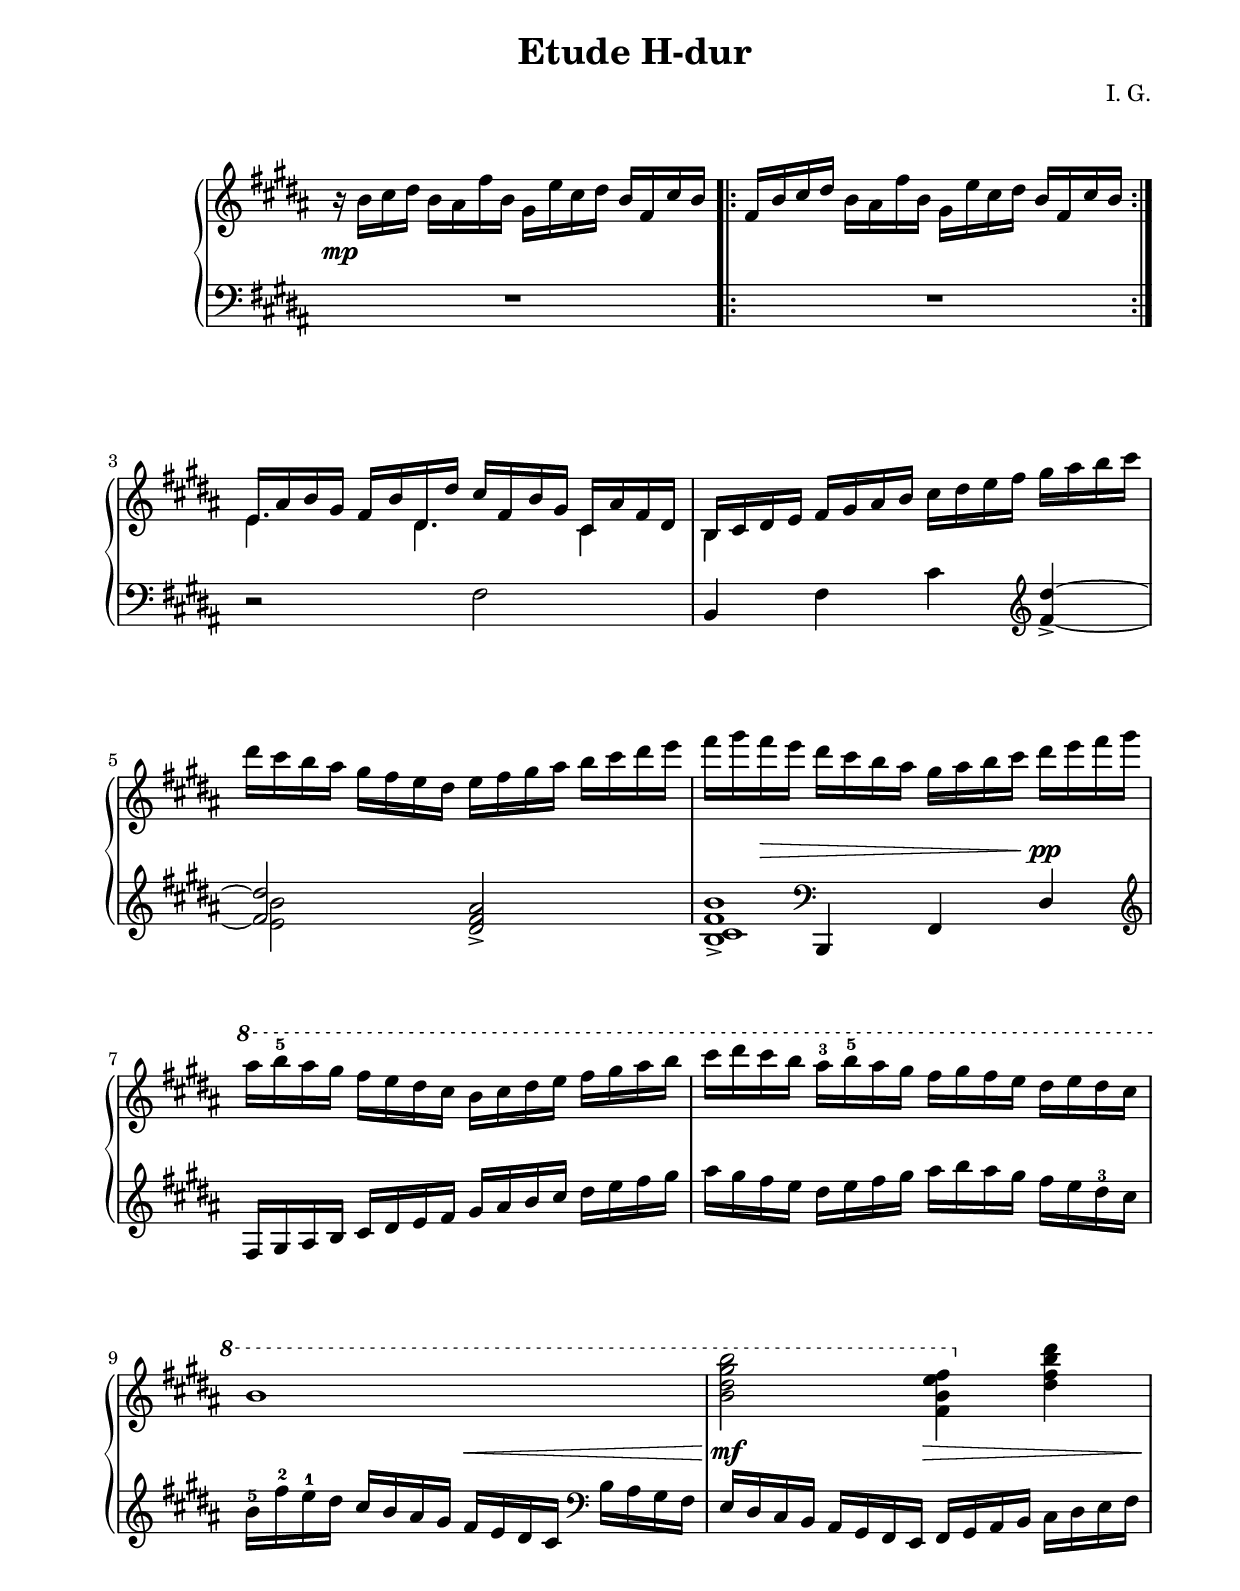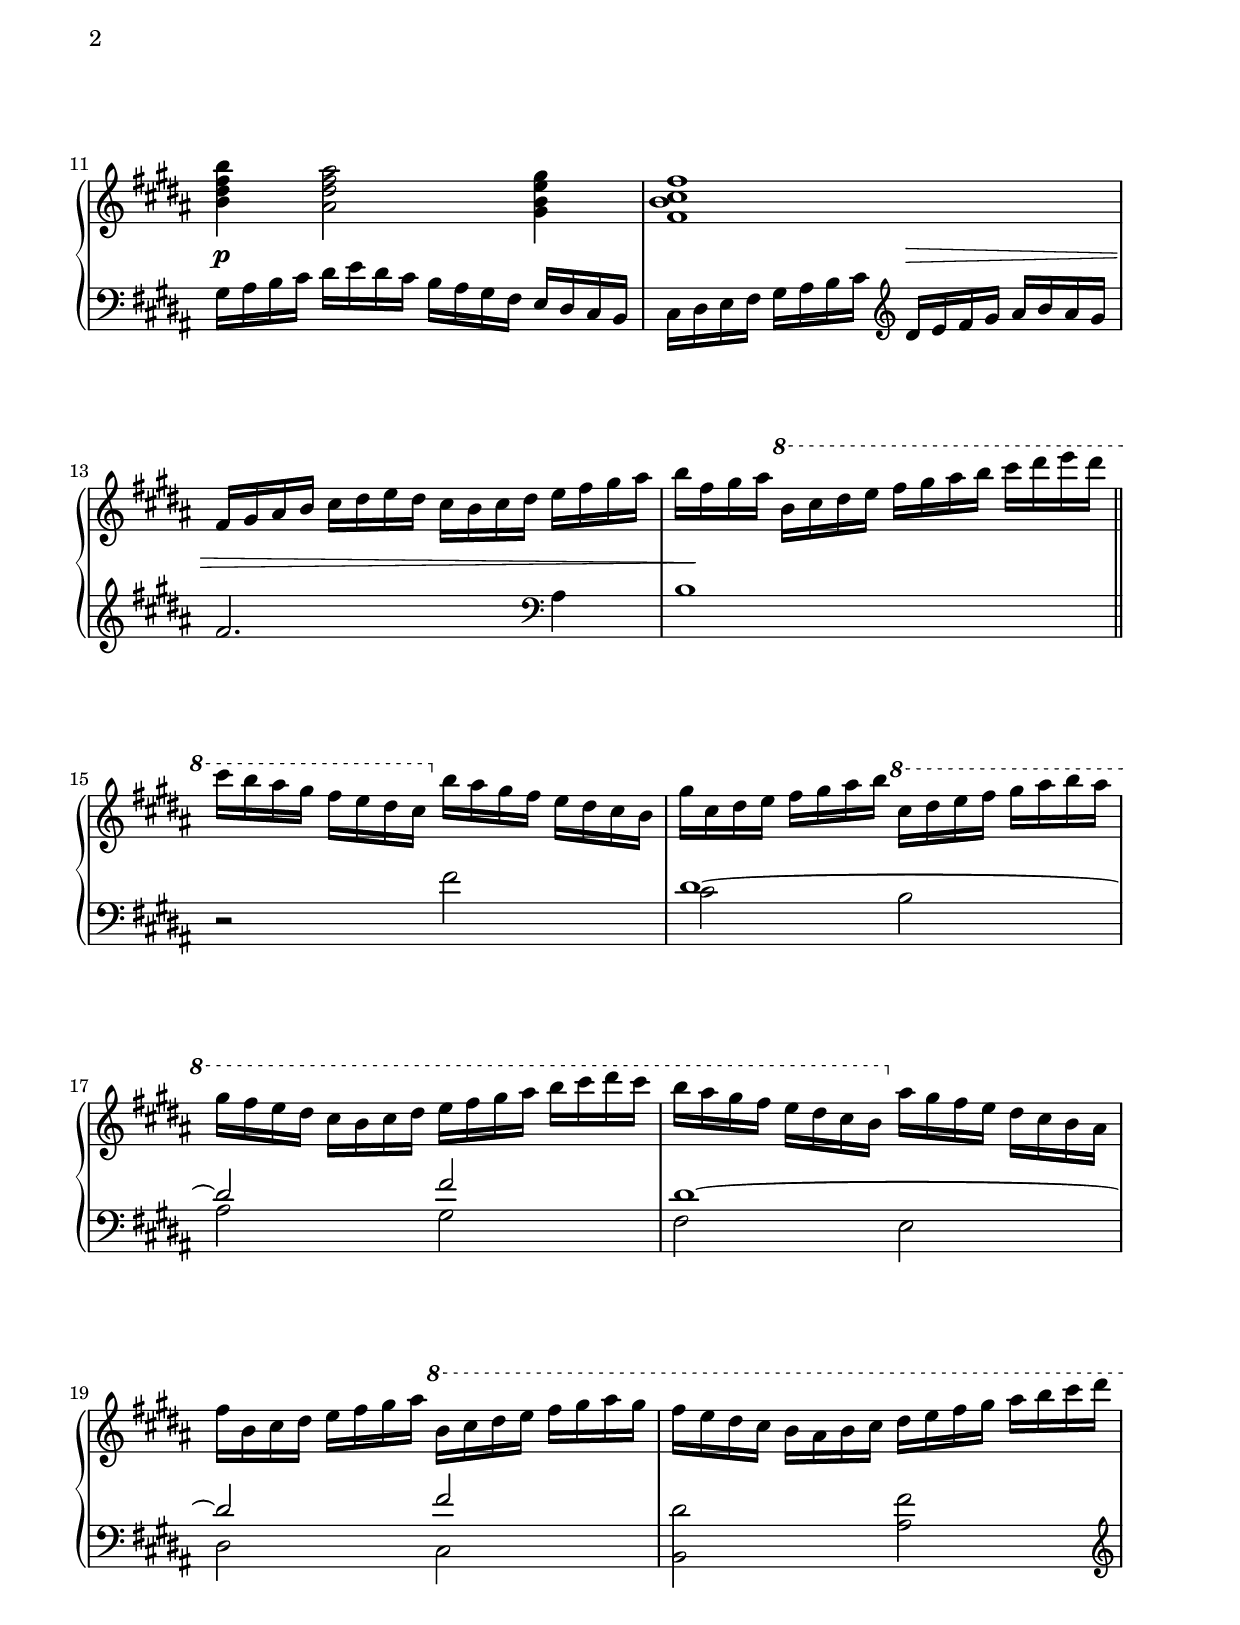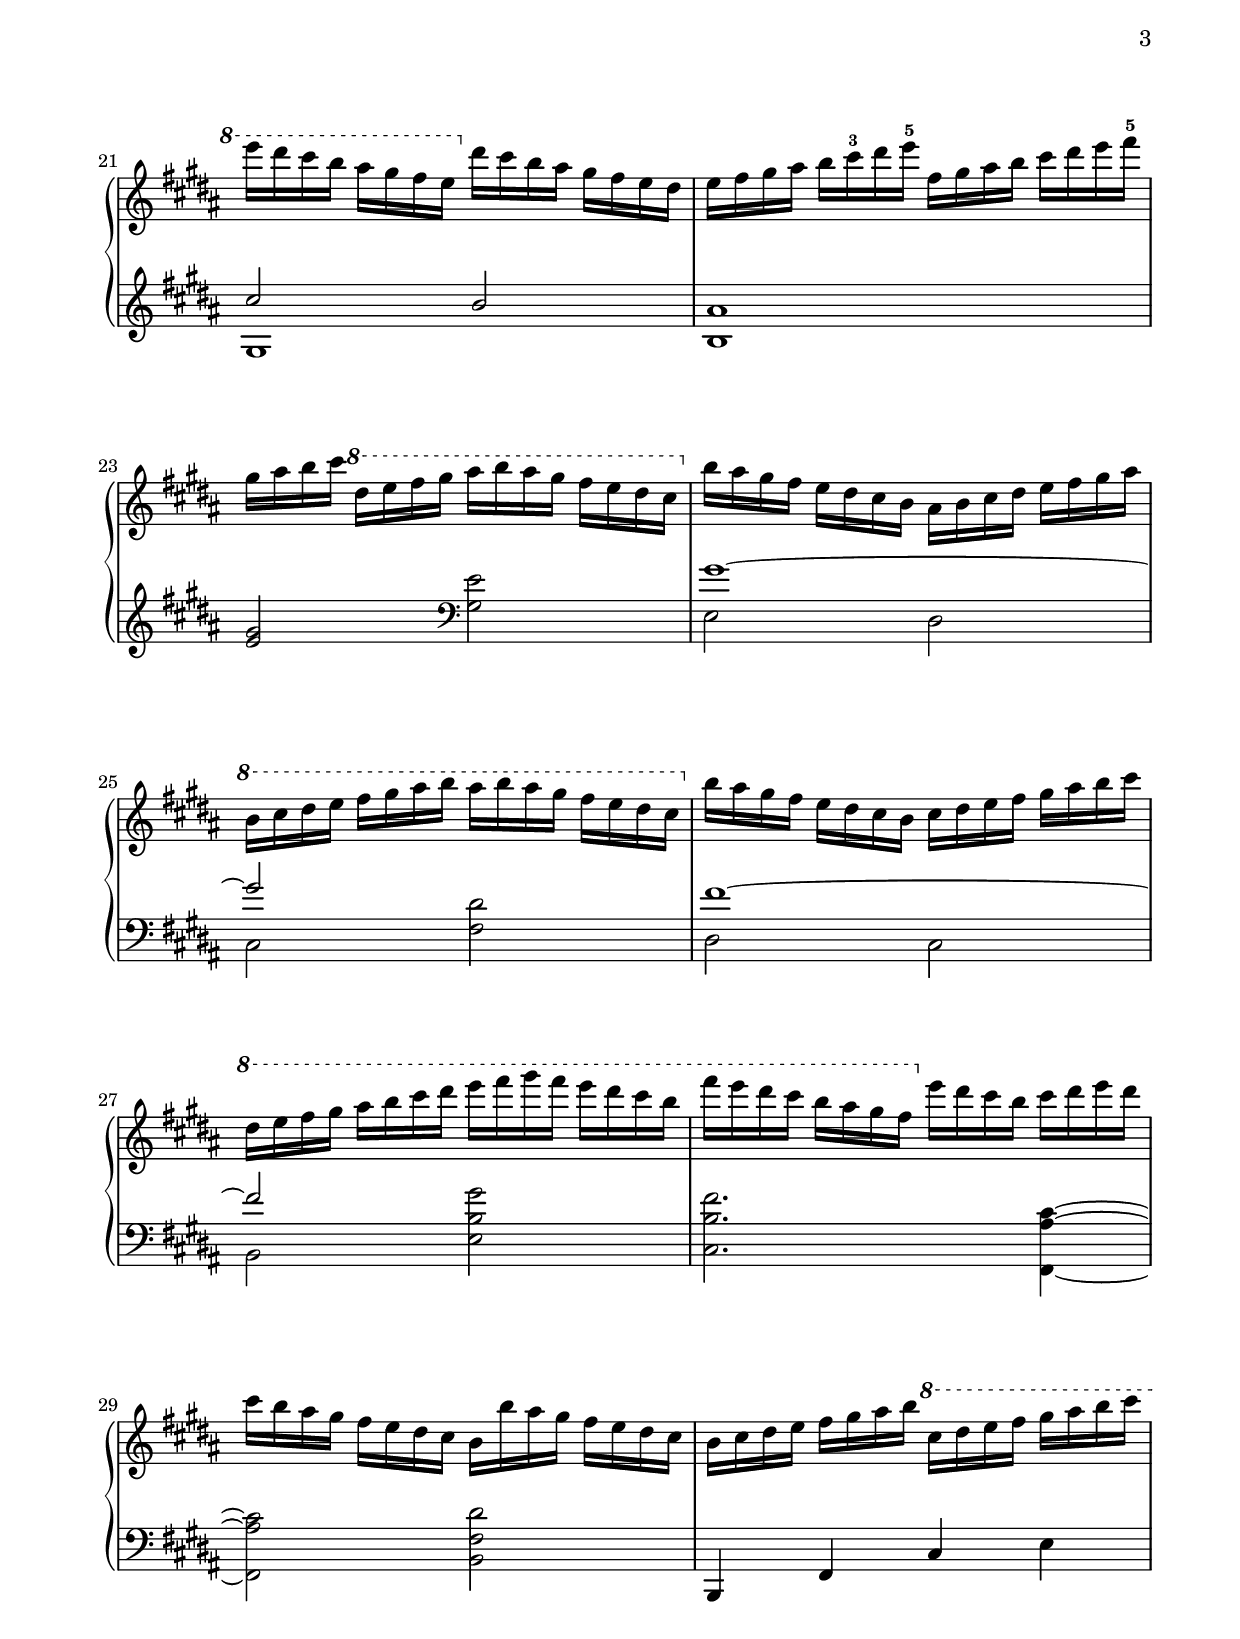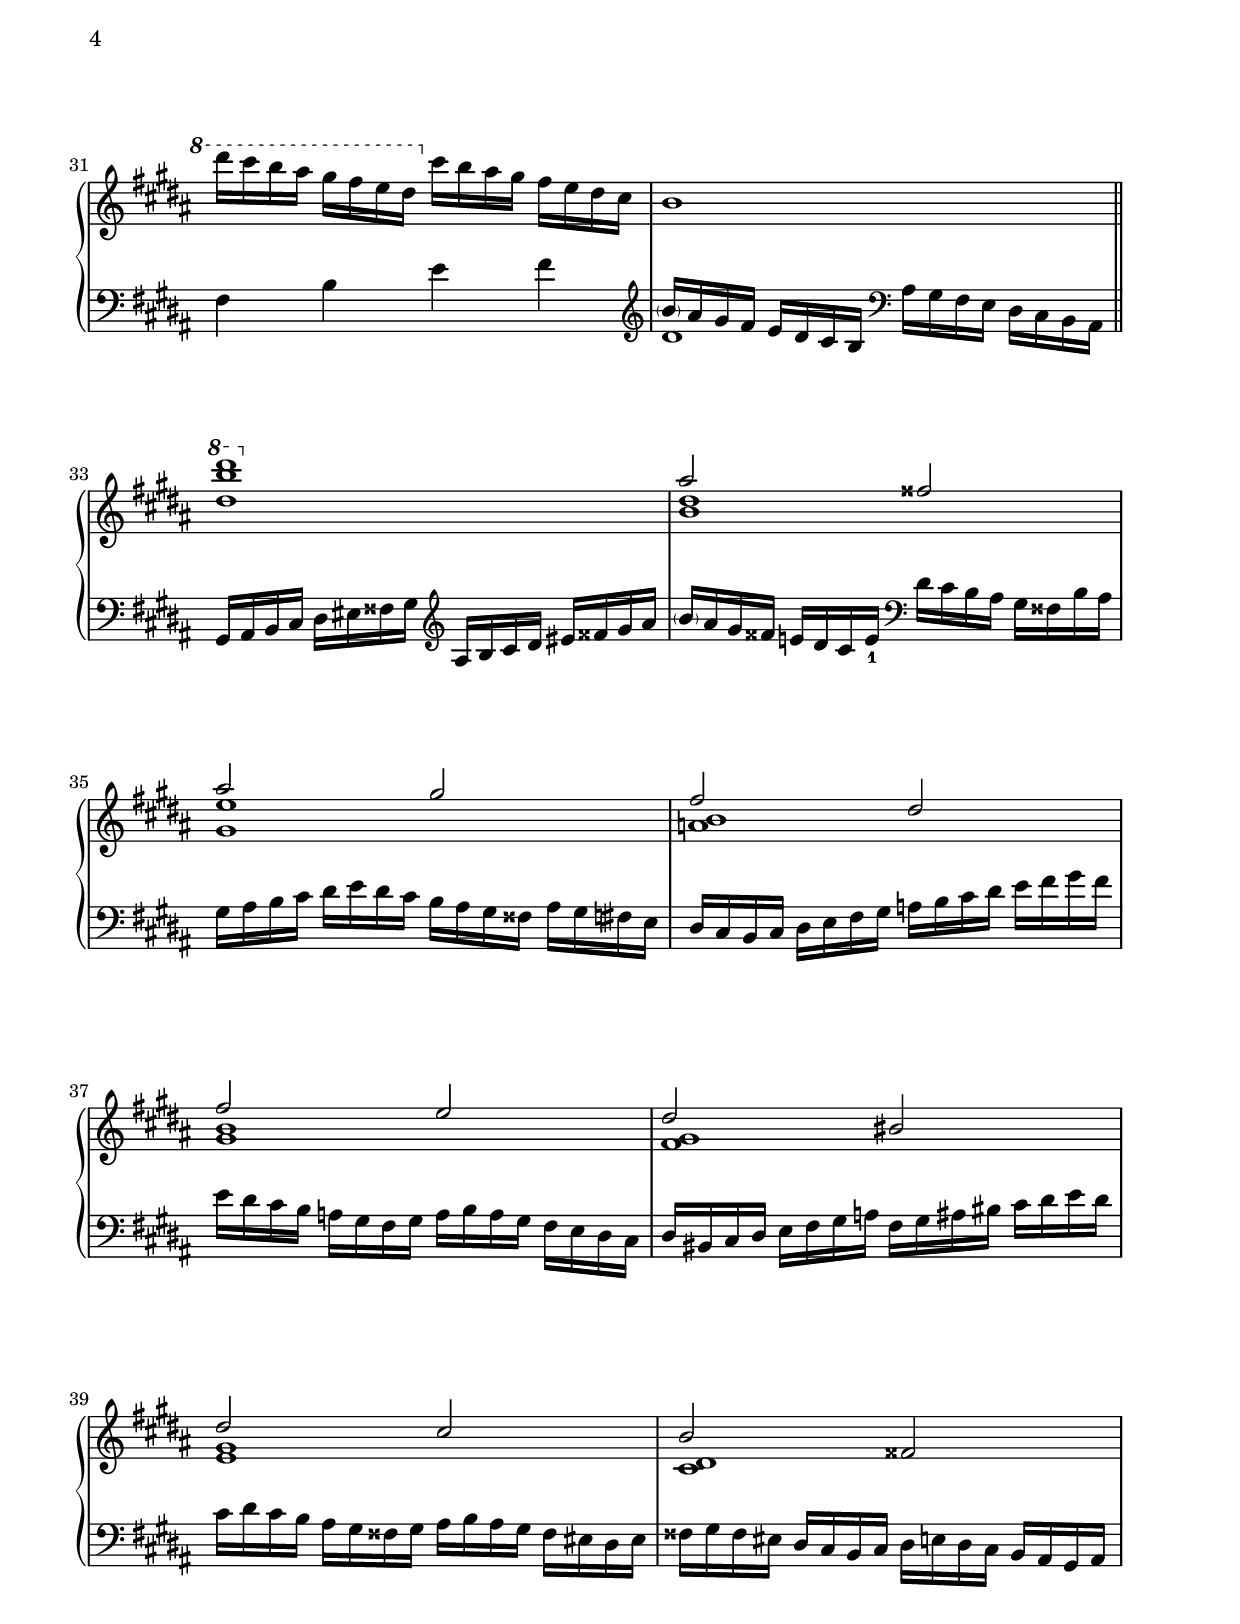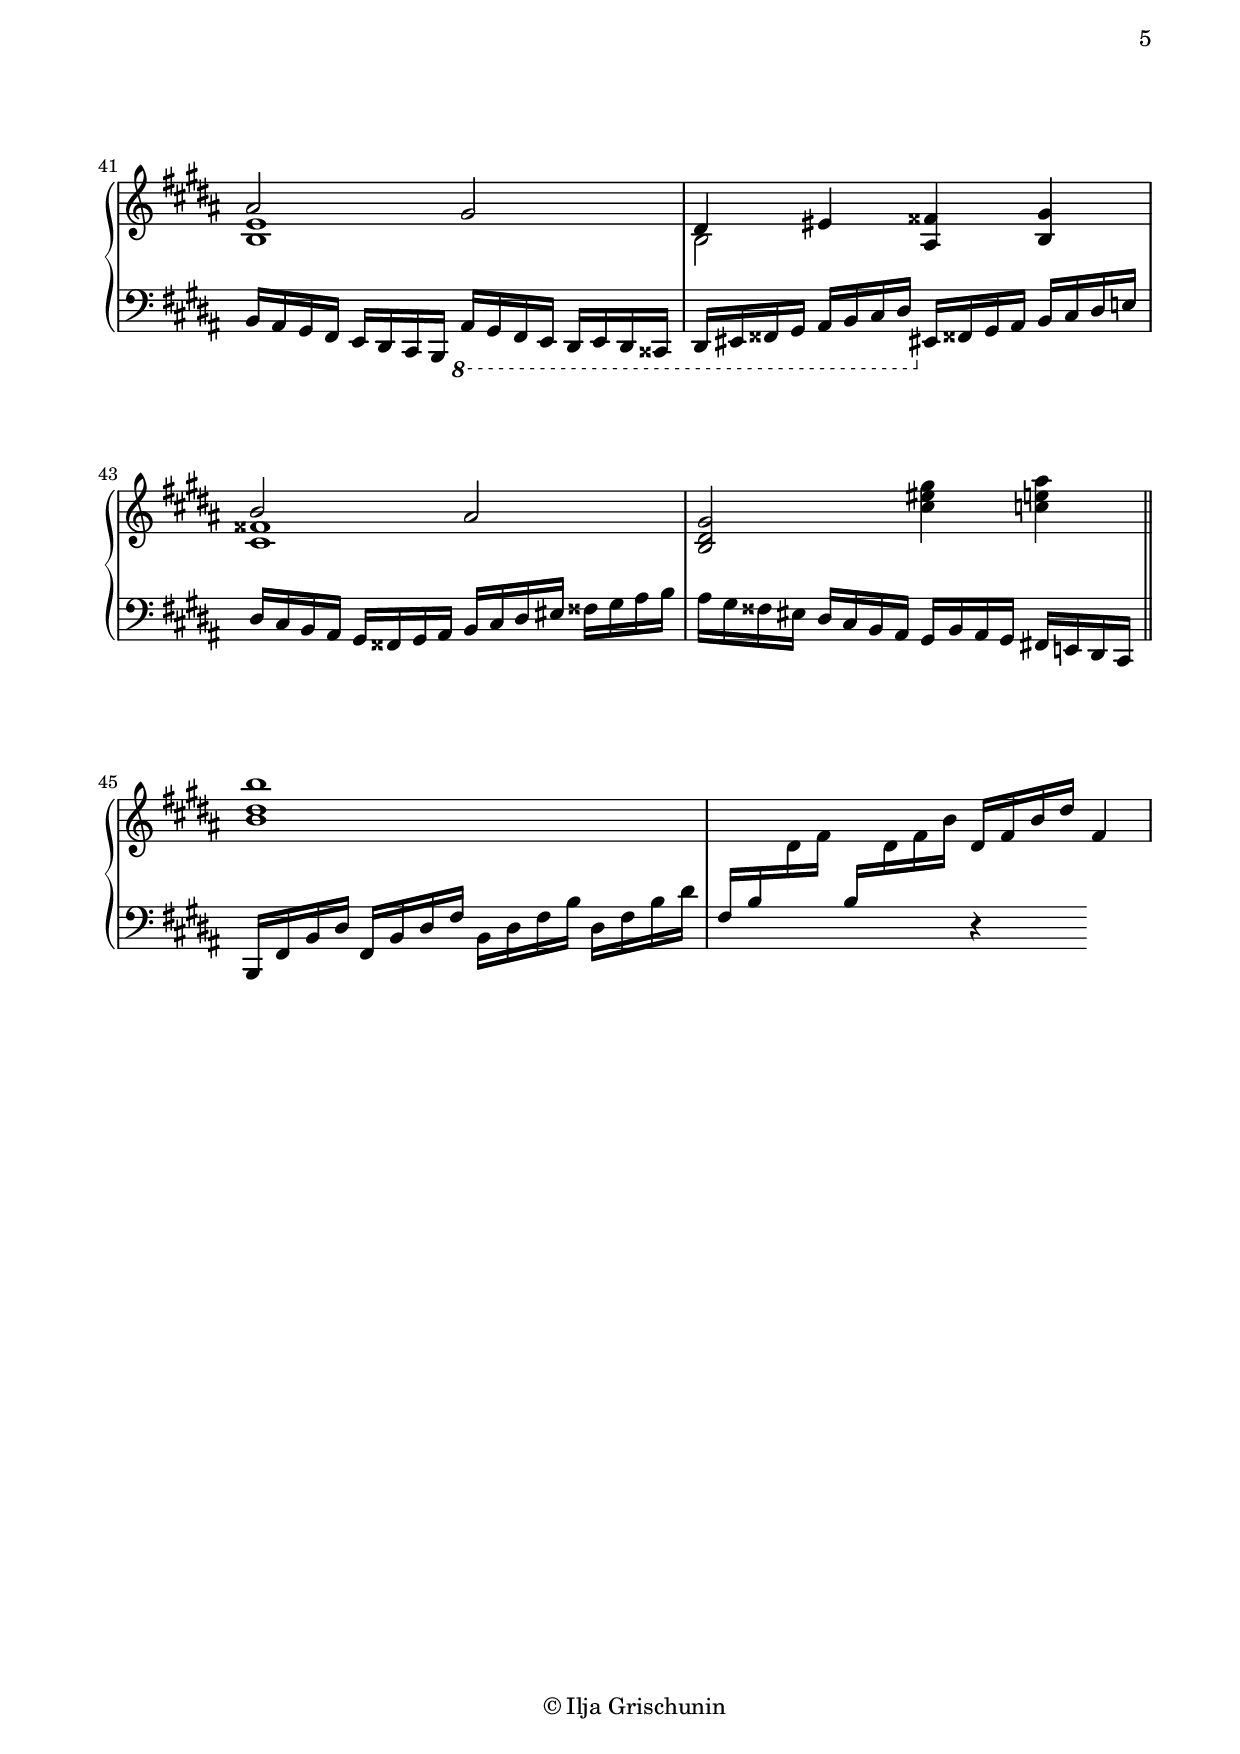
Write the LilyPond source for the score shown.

\version "2.19.15"
%\version "2.18.0"

\language "deutsch"

\header {
  title = "Etude H-dur"
  %meter = "Allegro"
  composer = "I. G."
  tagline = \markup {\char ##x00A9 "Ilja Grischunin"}
}

\paper {
  #(set-paper-size "a4")
  top-system-spacing #'basic-distance = #25
  top-markup-spacing #'basic-distance = #8
  markup-system-spacing #'basic-distance = #25
  system-system-spacing #'basic-distance = #25
  last-bottom-spacing #'basic-distance = #25
  %left-margin = 15
  %right-margin = 15
  two-sided = ##t
  inner-margin = 20
  outer-margin = 15
}

\layout {
  \context {
    \Score
    %\remove "Bar_number_engraver"
    \override StaffGrouper.staff-staff-spacing.basic-distance = #12
  }
}

\version "2.19.15"

\language "deutsch"

top = \change Staff = "RH"
bot = \change Staff = "LH"

rechtsHdur = \relative {
  \clef treble
  \key h \major
  \override Staff.TimeSignature.stencil = ##f
  r16 h' cis dis h ais fis' h, gis e' cis dis h fis cis' h
  \bar ".|:"
  fis h cis dis h ais fis' h, gis e' cis dis h fis cis' h
  \bar ":|."
  \mergeDifferentlyDottedOn
  <<
    {
      e,16 ais h gis fis h dis, dis' cis fis, h gis cis, ais' fis dis
      h cis dis e
    }
    \\
    {
      \dotsUp
      e4. dis cis4 h
    }
  >>
  fis'16 gis ais h cis dis e fis gis ais h cis
  dis cis h ais gis fis e dis e fis gis ais h cis dis e
  fis gis fis e dis cis h ais gis ais h cis dis e fis gis
  \ottava #1
  \set Staff.ottavation = #"8"
  ais h-5 ais gis fis e dis cis h cis dis e fis gis ais h
  cis dis cis h ais-3 h-5 ais gis fis gis fis e dis e dis cis
  h1 <h dis gis h>2 <fis h e fis>4
  \ottava #0
  <dis fis h dis><h dis fis h><ais dis fis ais>2 <gis h e gis>4
  <fis h cis fis>1
  fis16 gis ais h cis dis e dis cis h cis dis e fis gis ais
  h fis gis ais
  \ottava #1
  \set Staff.ottavation = #"8"
  h cis dis e fis gis ais h cis dis e dis
  \bar "||"
  cis h ais gis fis e dis cis
  \ottava #0
  h ais gis fis e dis cis h
  gis' cis, dis e fis gis ais h
  \ottava #1
  \set Staff.ottavation = #"8"
  cis dis e fis gis ais h ais
  gis fis e dis cis h cis dis e fis gis ais h cis dis cis
  h ais gis fis e dis cis h
  \ottava #0
  ais gis fis e dis cis h ais
  fis' h, cis dis e fis gis ais
  \ottava #1
  \set Staff.ottavation = #"8"
  h cis dis e fis gis ais gis
  fis e dis cis h ais h cis dis e fis gis ais h cis dis
  e dis cis h ais gis fis e
  \ottava #0
  dis cis h ais gis fis e dis
  e fis gis ais h cis-3 dis e-5 fis, gis ais h cis dis e fis-5
  gis, ais h cis
  \ottava #1
  \set Staff.ottavation = #"8"
  dis e fis gis ais h ais gis fis e dis cis
  \ottava #0
  h ais gis fis e dis cis h ais h cis dis e fis gis ais
  \ottava #1
  \set Staff.ottavation = #"8"
  h cis dis e fis gis ais h ais h ais gis fis e dis cis
  \ottava #0
  h ais gis fis e dis cis h cis dis e fis gis ais h cis
  \ottava #1
  \set Staff.ottavation = #"8"
  dis e fis gis ais h cis dis e fis gis fis e dis cis h
  fis' e dis cis h ais gis fis
  \ottava #0
  e dis cis h cis dis e dis
  cis h ais gis fis e dis cis h h' ais gis fis e dis cis
  h cis dis e fis gis ais h
  \ottava #1
  \set Staff.ottavation = #"8"
  cis dis e fis gis ais h cis
  dis cis h ais gis fis e dis
  \ottava #0
  cis h ais gis fis e dis cis
  h1
  \bar "||"
  \ottava #1
  \set Staff.ottavation = #"8"
  <dis' h' dis>1
  \ottava #0
  <<
    {
      ais2 fisis ais gis fis dis fis e dis his dis cis h fisis ais gis dis4 eis
    }
    \\
    {
      <h' dis>1 <gis e'>
      \once \override NoteColumn.force-hshift = #0.8
      <a h> <gis h>
      \once \override NoteColumn.force-hshift = #0.8
      <fis gis> <e gis>
      \once \override NoteColumn.force-hshift = #0.8
      <cis dis> <h e> h2
    }
  >>
  <ais fisis'>4 <h gis'>
  <<
    {
      h'2 ais
    }
    \\
    {
      <cis, fisis>1
    }
  >>
  <h dis gis>2 <cis' eis gis>4 <c e ais>
  \bar "||"
  <h dis h'>1 s2 dis,16 fis h dis
  <<
    {
      fis,4
    }
    \\
    {
      
    }
  >>
}

dynamicHdur = {
  \override Hairpin.to-barline = ##f
  s1*5\mp s8 s\> s2 s4\pp s1*2 s2 s\< s\mf s\> s1\p s2 s\> s1 s\!
}

linksHdur = \relative {
  \clef bass
  \key h \major
  \override Staff.TimeSignature.stencil = ##f
  \override Fingering #'staff-padding = #'()
  R1 \bar ".|:" R1 \bar ":|." r2 fis h,4 fis' cis'
  \clef treble
  <<
    {
      <fis_~ dis'~>_> q2
    }
    \\
    {
      s4
      \once \override NoteColumn.force-hshift = #1.7
      <e h'>2
    }
  >>
  <dis fis ais>2->
  <<
    {
      <h cis fis h>1_>
    }
    \\
    {
      s4
      \clef bass
      \stemUp
      h,, fis' dis'
    }
  >>
  \clef treble
  fis16 gis ais h cis dis e fis gis ais h cis dis e fis gis
  ais gis fis e dis e fis gis ais h ais gis fis e dis-3 cis
  h-5 fis'-2 e-1 dis cis h ais gis fis e dis cis
  \clef bass
  h ais gis fis
  e dis cis h ais gis fis e fis gis ais h cis dis e fis
  gis ais h cis dis e dis cis h ais gis fis e dis cis h
  cis dis e fis gis ais h cis
  \clef treble
  dis e fis gis ais h ais gis fis2.
  \clef bass
  ais,4 h1
  \bar "||"
  r2 fis'
  <<
    {
      dis1~ dis2 fis dis1~ dis2 fis
    }
    \\
    {
      cis2 h ais gis fis e dis cis
    }
  >>
  <h dis'>2 <ais' fis'>
  \clef treble
  <<
    {
      cis'2 h
    }
    \\
    {
      gis,1
    }
  >>
  <h ais'>1
  <e gis>2
  \clef bass
  <gis, e'>
  <<
    {
      gis'1~ gis2
    }
    \\
    {
      e,2 dis cis
    }
  >>
  <fis dis'>
  <<
    {
      fis'1~ fis2
    }
    \\
    {
      dis,2 cis h
    }
  >>
  <e h' gis'>2 <cis h' fis'>2. <fis, ais' cis>4~
  q2 <h fis' dis'> h,4 fis' cis' e fis h e fis
  \clef treble
  <<
    {
      dis1
    }
    \\
    {
      \stemUp
      \parenthesize h'16 ais gis fis e dis cis h
      \clef bass
      \stemDown
      ais gis fis e dis cis h ais
    }
  >>
  \bar "||"
  \stemNeutral
  gis ais h cis dis eis fisis gis
  \clef treble
  ais h cis dis eis fisis gis ais
  \parenthesize h ais gis fisis e! dis cis e_1
  \clef bass
  dis cis h ais gis fisis h ais
  gis ais h cis dis e dis cis h ais gis fisis ais gis fis e
  dis cis h cis dis e fis gis a h cis dis e fis gis fis
  e dis cis h a gis fis gis a h a gis fis e dis cis
  dis his cis dis e fis gis a fis gis ais his cis dis e dis
  cis dis cis h ais gis fisis gis ais h ais gis fisis eis dis eis
  fisis gis fisis eis dis cis h cis dis e dis cis h ais gis ais
  h ais gis fis e dis cis h
  \ottava #-1
  \set Staff.ottavation = #"8"
  ais gis fis e dis e dis cisis
  dis eis fisis gis ais h cis dis
  \ottava #0
  eis fisis gis ais h cis dis e!
  dis cis h ais gis fisis gis ais h cis dis eis fisis gis ais h
  ais gis fisis eis dis cis h ais gis h ais gis fis! e! dis cis
  \bar "||"
  h fis' h dis fis, h dis fis h, dis fis h dis, fis h dis
  fis, h \top dis fis \bot h, \top dis fis h \bot r4
}


\score {
  \new PianoStaff <<
    \new Staff = "RH" \rechtsHdur
    \new Dynamics = "Dynamics_pf" \dynamicHdur
    \new Staff = "LH" \linksHdur
  >>
}